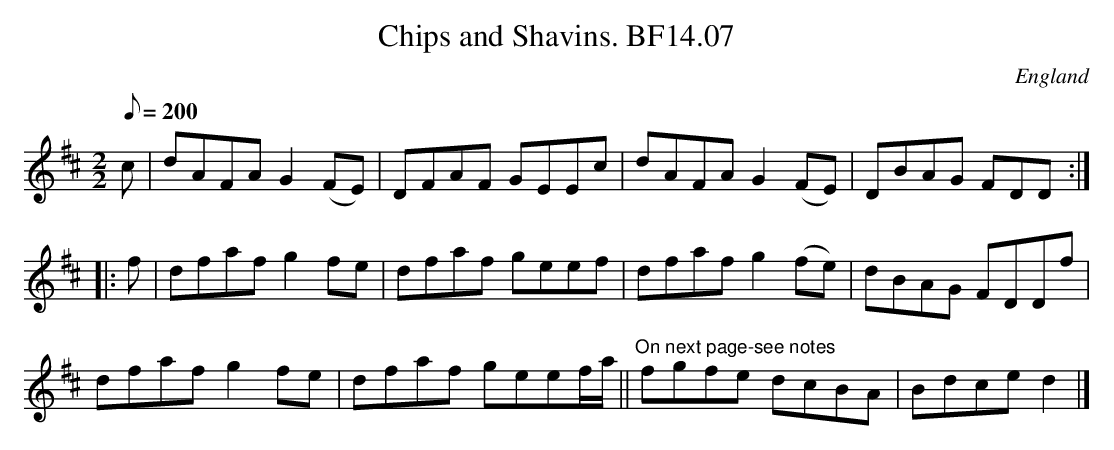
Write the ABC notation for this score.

X:1
T:Chips and Shavins. BF14.07
M:2/2
L:1/8
Q:200
O:England
K:D major
c|dAFA G2 (FE)|DFAF GEEc|dAFA G2 (FE)|DBAG FDD:|!
|:f|dfaf g2 fe|dfaf geef|dfaf g2 (fe)|dBAG FDDf|!
dfaf g2 fe|dfaf geef/a/||"On next page-see notes"fgfe dcBA|Bdced2|]
